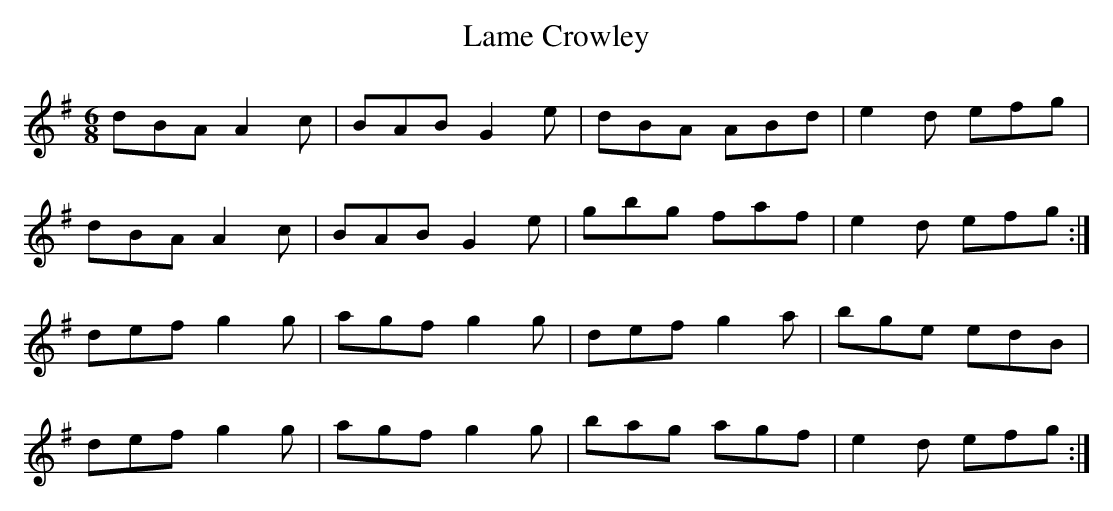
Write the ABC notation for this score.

X:1
T: Lame Crowley
M: 6/8
L: 1/8
K: G
dBA A2c|BAB G2e|dBA ABd|e2d efg|
dBA A2c|BAB G2e|gbg faf|e2d efg:|
def g2g|agf g2g|def g2a|bge edB|
def g2g|agf g2g|bag agf|e2d efg:|
